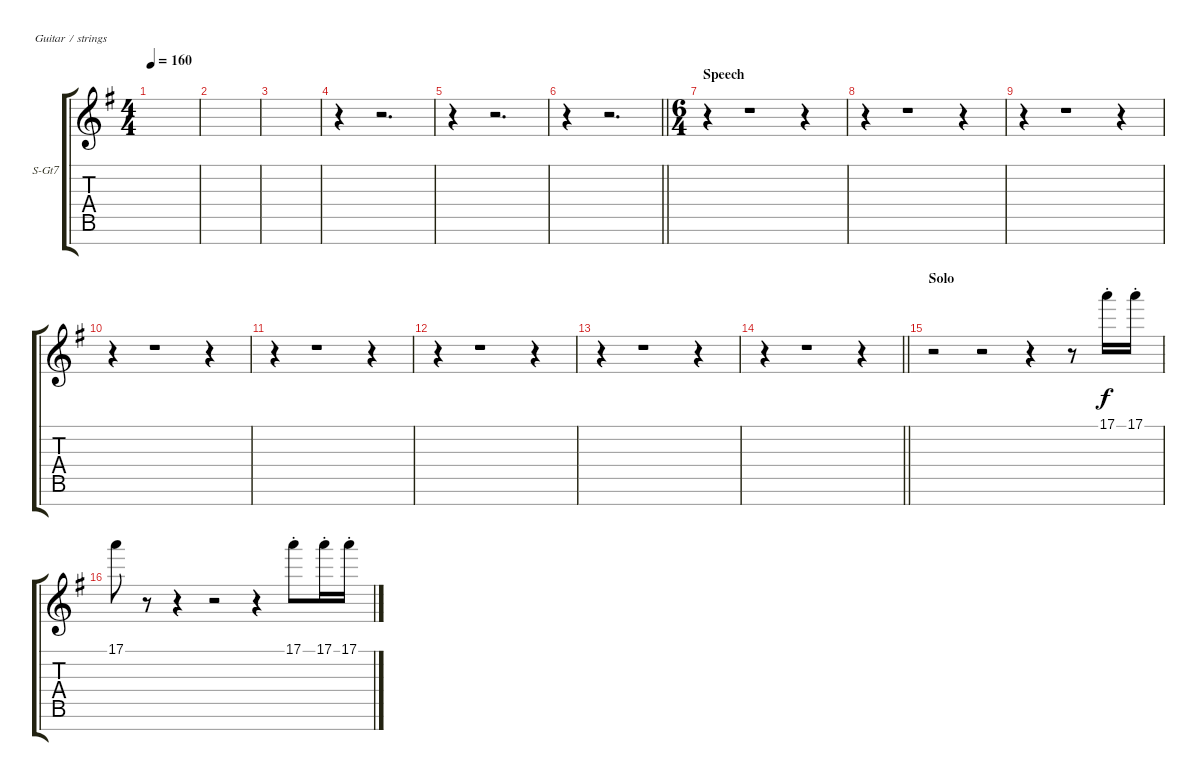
\bracketExtendMode groupsimilarinstruments
\firstSystemTrackNameOrientation horizontal
\otherSystemsTrackNameOrientation horizontal
\track ("Keyboard 5 - Brat/Shagrath" "S-Gt7") {instrument trombone}
\staff {score tabs}
\tuning (E4 B3 G3 D3 A2 E2 B1)
\displaytranspose 12
\ts (4 4)
\tempo 160
\clef g2
\ks g
|
|
|
r.4 r.2{d} |
r.4 r.2{d} |
\barLineRight lightlight
r.4 r.2{d} |
\ts (6 4)
\section ("" "Speech")
r.4 r.1 r.4 |
r.4 r.1 r.4 |
r.4 r.1 r.4 |
r.4 r.1 r.4 |
r.4 r.1 r.4 |
r.4 r.1 r.4 |
r.4 r.1 r.4 |
\barLineRight lightlight
r.4 r.1 r.4 |
\section ("" "Solo")
r.2 r.2 r.4 r.8 17.1{st}.16{dy f} 17.1{st}.16 |
17.1.8 r.8 r.4 r.2 r.4 17.1{st}.8 17.1{st}.16 17.1{st}.16
